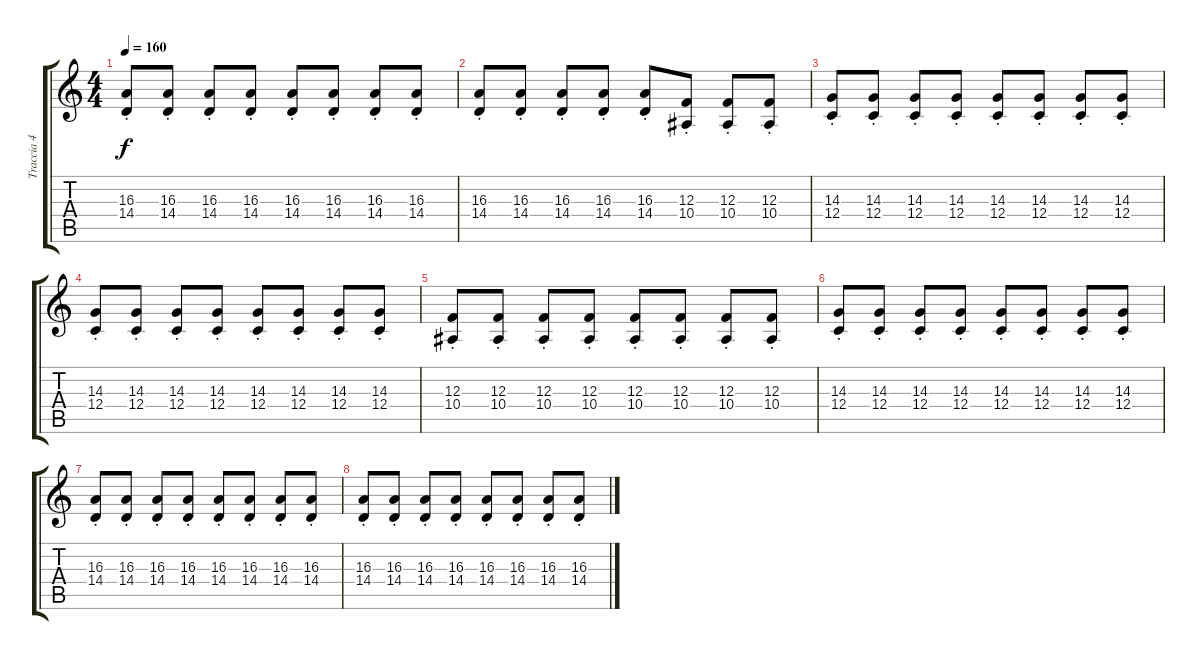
\track ("Traccia 4" "Traccia 4") {instrument acousticgrandpiano}
\staff {score tabs}
\tuning (D4 A3 F3 C3 G2 D2) {hide}
\ts (4 4)
\tempo 160
\clef g2
\ks c
(16.3{st} 14.4{st}).8{dy f} (16.3{st} 14.4{st}).8 (16.3{st} 14.4{st}).8 (16.3{st} 14.4{st}).8 (16.3{st} 14.4{st}).8 (16.3{st} 14.4{st}).8 (16.3{st} 14.4{st}).8 (16.3{st} 14.4{st}).8 |
(16.3{st} 14.4{st}).8 (16.3{st} 14.4{st}).8 (16.3{st} 14.4{st}).8 (16.3{st} 14.4{st}).8 (16.3{st} 14.4{st}).8 (12.3{st} 10.4{st}).8 (12.3{st} 10.4{st}).8 (12.3{st} 10.4{st}).8 |
(14.3{st} 12.4{st}).8 (14.3{st} 12.4{st}).8 (14.3{st} 12.4{st}).8 (14.3{st} 12.4{st}).8 (14.3{st} 12.4{st}).8 (14.3{st} 12.4{st}).8 (14.3{st} 12.4{st}).8 (14.3{st} 12.4{st}).8 |
(14.3{st} 12.4{st}).8 (14.3{st} 12.4{st}).8 (14.3{st} 12.4{st}).8 (14.3{st} 12.4{st}).8 (14.3{st} 12.4{st}).8 (14.3{st} 12.4{st}).8 (14.3{st} 12.4{st}).8 (14.3{st} 12.4{st}).8 |
(12.3{st} 10.4{st}).8 (12.3{st} 10.4{st}).8 (12.3{st} 10.4{st}).8 (12.3{st} 10.4{st}).8 (12.3{st} 10.4{st}).8 (12.3{st} 10.4{st}).8 (12.3{st} 10.4{st}).8 (12.3{st} 10.4{st}).8 |
(14.3{st} 12.4{st}).8 (14.3{st} 12.4{st}).8 (14.3{st} 12.4{st}).8 (14.3{st} 12.4{st}).8 (14.3{st} 12.4{st}).8 (14.3{st} 12.4{st}).8 (14.3{st} 12.4{st}).8 (14.3{st} 12.4{st}).8 |
(16.3{st} 14.4{st}).8 (16.3{st} 14.4{st}).8 (16.3{st} 14.4{st}).8 (16.3{st} 14.4{st}).8 (16.3{st} 14.4{st}).8 (16.3{st} 14.4{st}).8 (16.3{st} 14.4{st}).8 (16.3{st} 14.4{st}).8 |
(16.3{st} 14.4{st}).8 (16.3{st} 14.4{st}).8 (16.3{st} 14.4{st}).8 (16.3{st} 14.4{st}).8 (16.3{st} 14.4{st}).8 (16.3{st} 14.4{st}).8 (16.3{st} 14.4{st}).8 (16.3{st} 14.4{st}).8
